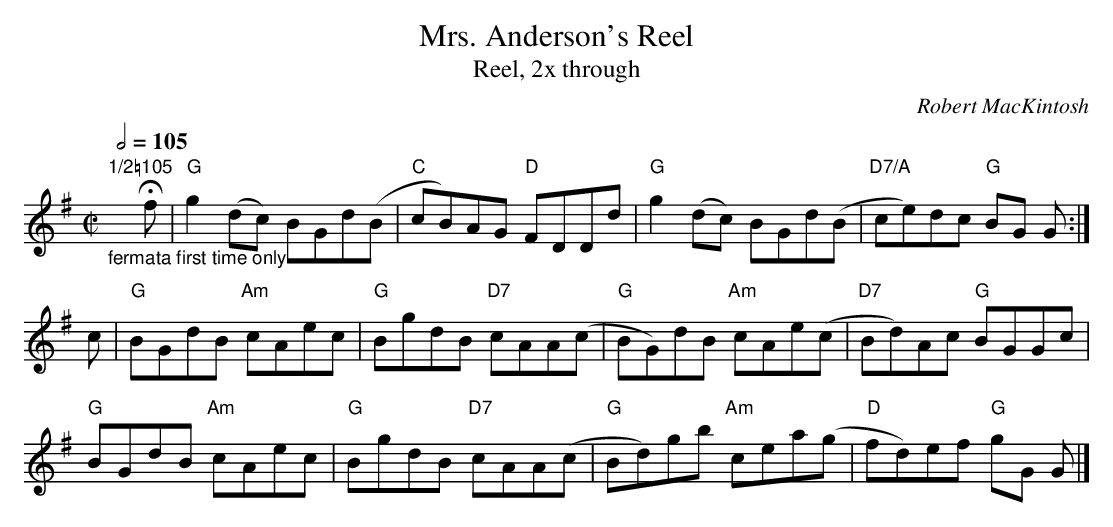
X:1
T:Mrs. Anderson's Reel
T:Reel, 2x through
C:Robert MacKintosh
M:C|
L:1/8
Q:1/2=105
K:G
"1/2=105""_fermata first time only" yyHf|"G"g2 (dc) BGd(B|"C"cB)AG "D"FDDd|"G"g2 (dc) BGd(B|"D7/A"ce)dc "G"BG G:|
c|"G"BGdB "Am"cAec|"G"BgdB "D7"cAA(c|"G"BG)dB "Am"cAe(c|"D7"Bd)Ac "G"BGGc|
"G"BGdB "Am"cAec|"G"BgdB "D7"cAA(c|"G"Bd)gb "Am"cea(g|"D"fd)ef "G"gG G|]
